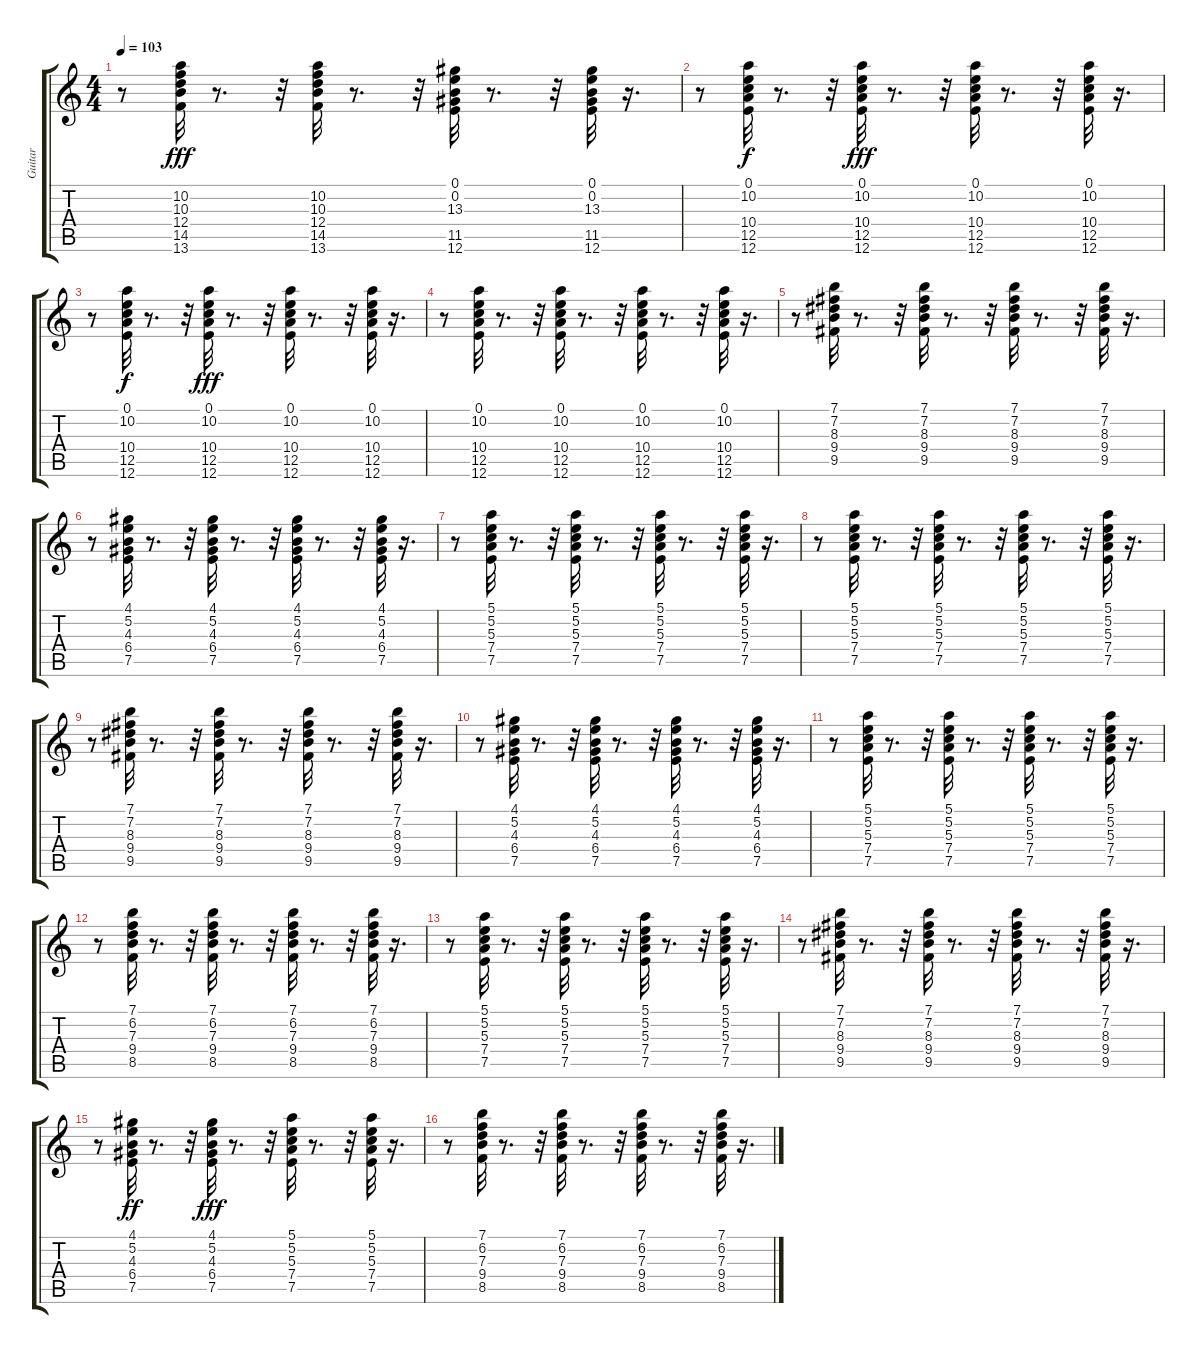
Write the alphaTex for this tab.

\track ("Guitar" "Guitar") {instrument acousticguitarsteel}
\staff {score tabs}
\tuning (E4 B3 G3 D3 A2 E2) {hide}
\ts (4 4)
\tempo 103
\clef g2
\ks c
r.8{dy fff} (10.2 10.3 12.4 14.5 13.6).32 r.8{d} r.32 (10.2 10.3 12.4 14.5 13.6).32 r.8{d} r.32 (0.1 0.2 13.3 11.5 12.6).32 r.8{d} r.32 (0.1 0.2 13.3 11.5 12.6).32 r.16{d} |
r.8 (0.1 10.2 10.4 12.5 12.6).32{dy f} r.8{d} r.32 (0.1 10.2 10.4 12.5 12.6).32{dy fff} r.8{d} r.32 (0.1 10.2 10.4 12.5 12.6).32 r.8{d} r.32 (0.1 10.2 10.4 12.5 12.6).32 r.16{d} |
r.8 (0.1 10.2 10.4 12.5 12.6).32{dy f} r.8{d} r.32 (0.1 10.2 10.4 12.5 12.6).32{dy fff} r.8{d} r.32 (0.1 10.2 10.4 12.5 12.6).32 r.8{d} r.32 (0.1 10.2 10.4 12.5 12.6).32 r.16{d} |
r.8 (0.1 10.2 10.4 12.5 12.6).32 r.8{d} r.32 (0.1 10.2 10.4 12.5 12.6).32 r.8{d} r.32 (0.1 10.2 10.4 12.5 12.6).32 r.8{d} r.32 (0.1 10.2 10.4 12.5 12.6).32 r.16{d} |
r.8 (7.1 7.2 8.3 9.4 9.5).32 r.8{d} r.32 (7.1 7.2 8.3 9.4 9.5).32 r.8{d} r.32 (7.1 7.2 8.3 9.4 9.5).32 r.8{d} r.32 (7.1 7.2 8.3 9.4 9.5).32 r.16{d} |
r.8 (4.1 5.2 4.3 6.4 7.5).32 r.8{d} r.32 (4.1 5.2 4.3 6.4 7.5).32 r.8{d} r.32 (4.1 5.2 4.3 6.4 7.5).32 r.8{d} r.32 (4.1 5.2 4.3 6.4 7.5).32 r.16{d} |
r.8 (5.1 5.2 5.3 7.4 7.5).32 r.8{d} r.32 (5.1 5.2 5.3 7.4 7.5).32 r.8{d} r.32 (5.1 5.2 5.3 7.4 7.5).32 r.8{d} r.32 (5.1 5.2 5.3 7.4 7.5).32 r.16{d} |
r.8 (5.1 5.2 5.3 7.4 7.5).32 r.8{d} r.32 (5.1 5.2 5.3 7.4 7.5).32 r.8{d} r.32 (5.1 5.2 5.3 7.4 7.5).32 r.8{d} r.32 (5.1 5.2 5.3 7.4 7.5).32 r.16{d} |
r.8 (7.1 7.2 8.3 9.4 9.5).32 r.8{d} r.32 (7.1 7.2 8.3 9.4 9.5).32 r.8{d} r.32 (7.1 7.2 8.3 9.4 9.5).32 r.8{d} r.32 (7.1 7.2 8.3 9.4 9.5).32 r.16{d} |
r.8 (4.1 5.2 4.3 6.4 7.5).32 r.8{d} r.32 (4.1 5.2 4.3 6.4 7.5).32 r.8{d} r.32 (4.1 5.2 4.3 6.4 7.5).32 r.8{d} r.32 (4.1 5.2 4.3 6.4 7.5).32 r.16{d} |
r.8 (5.1 5.2 5.3 7.4 7.5).32 r.8{d} r.32 (5.1 5.2 5.3 7.4 7.5).32 r.8{d} r.32 (5.1 5.2 5.3 7.4 7.5).32 r.8{d} r.32 (5.1 5.2 5.3 7.4 7.5).32 r.16{d} |
r.8 (7.1 6.2 7.3 9.4 8.5).32 r.8{d} r.32 (7.1 6.2 7.3 9.4 8.5).32 r.8{d} r.32 (7.1 6.2 7.3 9.4 8.5).32 r.8{d} r.32 (7.1 6.2 7.3 9.4 8.5).32 r.16{d} |
r.8 (5.1 5.2 5.3 7.4 7.5).32 r.8{d} r.32 (5.1 5.2 5.3 7.4 7.5).32 r.8{d} r.32 (5.1 5.2 5.3 7.4 7.5).32 r.8{d} r.32 (5.1 5.2 5.3 7.4 7.5).32 r.16{d} |
r.8 (7.1 7.2 8.3 9.4 9.5).32 r.8{d} r.32 (7.1 7.2 8.3 9.4 9.5).32 r.8{d} r.32 (7.1 7.2 8.3 9.4 9.5).32 r.8{d} r.32 (7.1 7.2 8.3 9.4 9.5).32 r.16{d} |
r.8 (4.1 5.2 4.3 6.4 7.5).32{dy ff} r.8{d} r.32 (4.1 5.2 4.3 6.4 7.5).32{dy fff} r.8{d} r.32 (5.1 5.2 5.3 7.4 7.5).32 r.8{d} r.32 (5.1 5.2 5.3 7.4 7.5).32 r.16{d} |
r.8 (7.1 6.2 7.3 9.4 8.5).32 r.8{d} r.32 (7.1 6.2 7.3 9.4 8.5).32 r.8{d} r.32 (7.1 6.2 7.3 9.4 8.5).32 r.8{d} r.32 (7.1 6.2 7.3 9.4 8.5).32 r.16{d}
